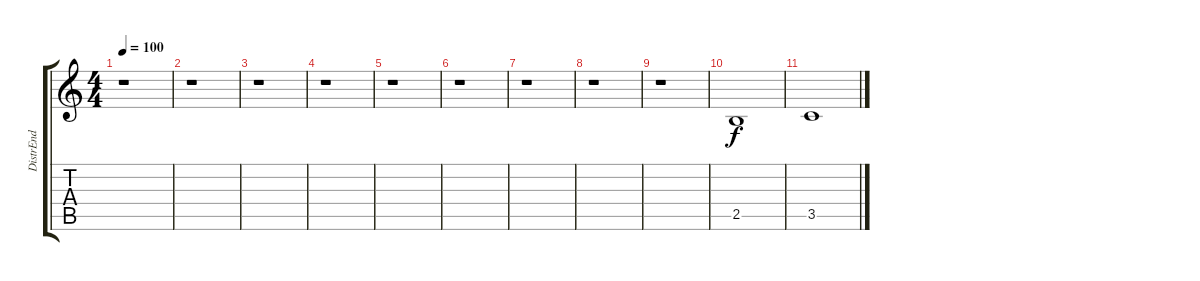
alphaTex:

\track ("DistrEnd" "DistrEnd") {instrument distortionguitar}
\staff {score tabs}
\tuning (E4 B3 G3 D3 A2 E2) {hide}
\ts (4 4)
\tempo 100
\clef g2
\ks c
r.1{dy f} |
r.1 |
r.1 |
r.1 |
r.1 |
r.1 |
r.1 |
r.1 |
r.1 |
2.5.1 |
3.5.1
